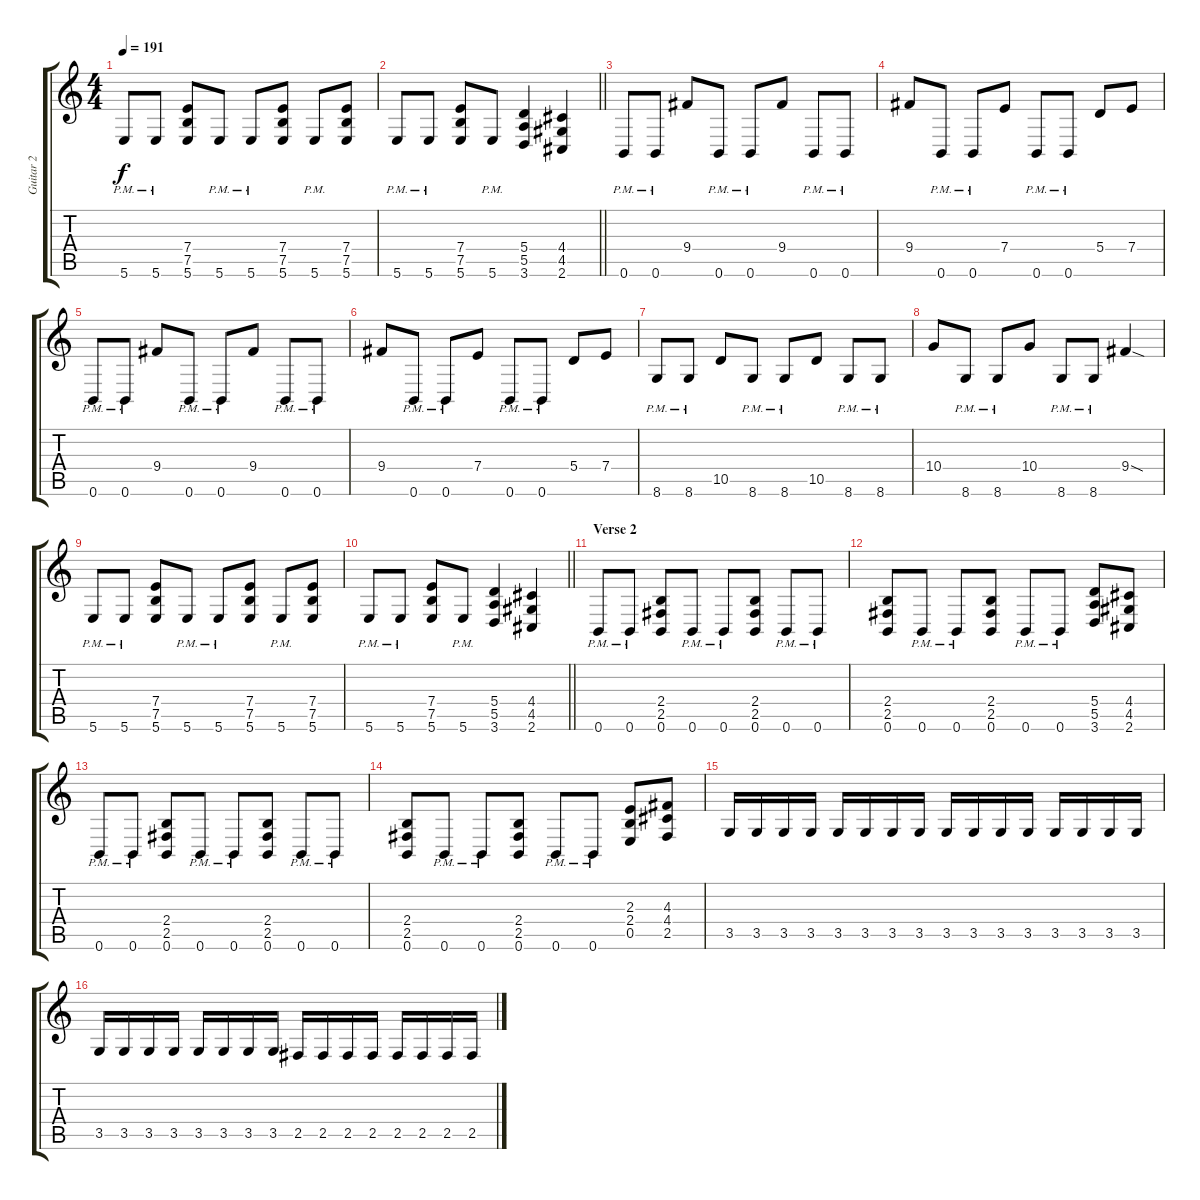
\track ("Guitar 2" "Guitar 2") {instrument distortionguitar}
\staff {score tabs}
\tuning (B3 Gb3 D3 A2 E2 B1) {hide}
\ts (4 4)
\tempo 191
\clef g2
\ks c
5.6{pm}.8{dy f} 5.6{pm}.8 (7.4 7.5 5.6).8 5.6{pm}.8 5.6{pm}.8 (7.4 7.5 5.6).8 5.6{pm}.8 (7.4 7.5 5.6).8 |
\barLineRight lightlight
5.6{pm}.8 5.6{pm}.8 (7.4 7.5 5.6).8 5.6{pm}.8 (5.4 5.5 3.6).4 (4.4 4.5 2.6).4 |
\section ("" "")
0.6{pm}.8 0.6{pm}.8 9.4.8 0.6{pm}.8 0.6{pm}.8 9.4.8 0.6{pm}.8 0.6{pm}.8 |
9.4.8 0.6{pm}.8 0.6{pm}.8 7.4.8 0.6{pm}.8 0.6{pm}.8 5.4.8 7.4.8 |
0.6{pm}.8 0.6{pm}.8 9.4.8 0.6{pm}.8 0.6{pm}.8 9.4.8 0.6{pm}.8 0.6{pm}.8 |
9.4.8 0.6{pm}.8 0.6{pm}.8 7.4.8 0.6{pm}.8 0.6{pm}.8 5.4.8 7.4.8 |
8.6{pm}.8 8.6{pm}.8 10.5.8 8.6{pm}.8 8.6{pm}.8 10.5.8 8.6{pm}.8 8.6{pm}.8 |
10.4.8 8.6{pm}.8 8.6{pm}.8 10.4.8 8.6{pm}.8 8.6{pm}.8 9.4{sod}.4 |
5.6{pm}.8 5.6{pm}.8 (7.4 7.5 5.6).8 5.6{pm}.8 5.6{pm}.8 (7.4 7.5 5.6).8 5.6{pm}.8 (7.4 7.5 5.6).8 |
\barLineRight lightlight
5.6{pm}.8 5.6{pm}.8 (7.4 7.5 5.6).8 5.6{pm}.8 (5.4 5.5 3.6).4 (4.4 4.5 2.6).4 |
\section ("" "Verse 2")
0.6{pm}.8{volume 14} 0.6{pm}.8 (2.4 2.5 0.6).8 0.6{pm}.8 0.6{pm}.8 (2.4 2.5 0.6).8 0.6{pm}.8 0.6{pm}.8 |
(2.4 2.5 0.6).8 0.6{pm}.8 0.6{pm}.8 (2.4 2.5 0.6).8 0.6{pm}.8 0.6{pm}.8 (5.4 5.5 3.6).8 (4.4 4.5 2.6).8 |
0.6{pm}.8 0.6{pm}.8 (2.4 2.5 0.6).8 0.6{pm}.8 0.6{pm}.8 (2.4 2.5 0.6).8 0.6{pm}.8 0.6{pm}.8 |
(2.4 2.5 0.6).8 0.6{pm}.8 0.6{pm}.8 (2.4 2.5 0.6).8 0.6{pm}.8 0.6{pm}.8 (2.3 2.4 0.5).8 (4.3 4.4 2.5).8 |
3.5.16{volume 16} 3.5.16 3.5.16 3.5.16 3.5.16 3.5.16 3.5.16 3.5.16 3.5.16 3.5.16 3.5.16 3.5.16 3.5.16 3.5.16 3.5.16 3.5.16 |
3.5.16 3.5.16 3.5.16 3.5.16 3.5.16 3.5.16 3.5.16 3.5.16 2.5.16 2.5.16 2.5.16 2.5.16 2.5.16 2.5.16 2.5.16 2.5.16
